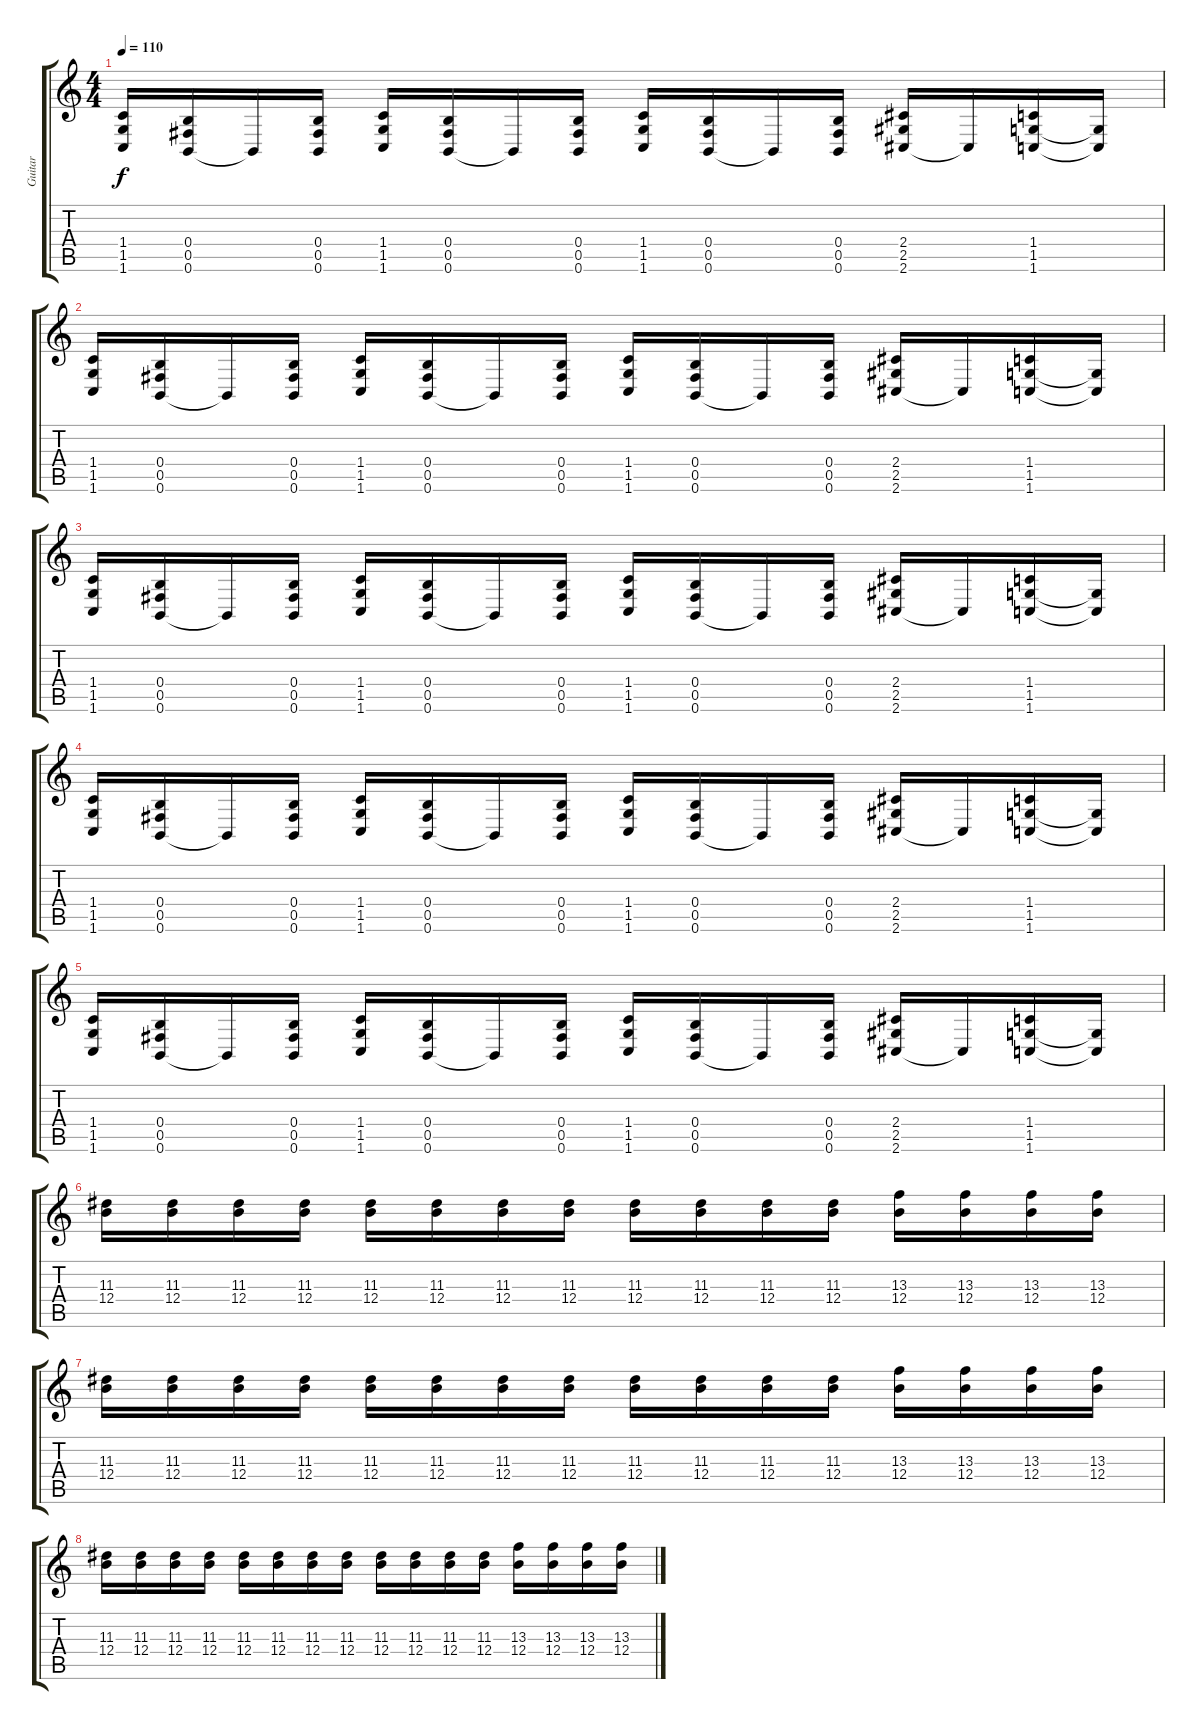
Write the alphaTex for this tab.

\track ("Guitar" "Guitar") {instrument distortionguitar}
\staff {score tabs}
\tuning (Db4 Ab3 E3 B2 Gb2 B1) {hide}
\ts (4 4)
\tempo 110
\clef g2
\ks c
(1.4 1.5 1.6).16{dy f} (0.4 0.5 0.6).16 0.6{t}.16 (0.4 0.5 0.6).16 (1.4 1.5 1.6).16 (0.4 0.5 0.6).16 0.6{t}.16 (0.4 0.5 0.6).16 (1.4 1.5 1.6).16 (0.4 0.5 0.6).16 0.6{t}.16 (0.4 0.5 0.6).16 (2.4 2.5 2.6).16 2.6{t}.16 (1.4 1.5 1.6).16 (1.5{t} 1.6{t}).16 |
(1.4 1.5 1.6).16 (0.4 0.5 0.6).16 0.6{t}.16 (0.4 0.5 0.6).16 (1.4 1.5 1.6).16 (0.4 0.5 0.6).16 0.6{t}.16 (0.4 0.5 0.6).16 (1.4 1.5 1.6).16 (0.4 0.5 0.6).16 0.6{t}.16 (0.4 0.5 0.6).16 (2.4 2.5 2.6).16 2.6{t}.16 (1.4 1.5 1.6).16 (1.5{t} 1.6{t}).16 |
(1.4 1.5 1.6).16 (0.4 0.5 0.6).16 0.6{t}.16 (0.4 0.5 0.6).16 (1.4 1.5 1.6).16 (0.4 0.5 0.6).16 0.6{t}.16 (0.4 0.5 0.6).16 (1.4 1.5 1.6).16 (0.4 0.5 0.6).16 0.6{t}.16 (0.4 0.5 0.6).16 (2.4 2.5 2.6).16 2.6{t}.16 (1.4 1.5 1.6).16 (1.5{t} 1.6{t}).16 |
(1.4 1.5 1.6).16 (0.4 0.5 0.6).16 0.6{t}.16 (0.4 0.5 0.6).16 (1.4 1.5 1.6).16 (0.4 0.5 0.6).16 0.6{t}.16 (0.4 0.5 0.6).16 (1.4 1.5 1.6).16 (0.4 0.5 0.6).16 0.6{t}.16 (0.4 0.5 0.6).16 (2.4 2.5 2.6).16 2.6{t}.16 (1.4 1.5 1.6).16 (1.5{t} 1.6{t}).16 |
(1.4 1.5 1.6).16 (0.4 0.5 0.6).16 0.6{t}.16 (0.4 0.5 0.6).16 (1.4 1.5 1.6).16 (0.4 0.5 0.6).16 0.6{t}.16 (0.4 0.5 0.6).16 (1.4 1.5 1.6).16 (0.4 0.5 0.6).16 0.6{t}.16 (0.4 0.5 0.6).16 (2.4 2.5 2.6).16 2.6{t}.16 (1.4 1.5 1.6).16 (1.5{t} 1.6{t}).16 |
(11.3 12.4).16{volume 12} (11.3 12.4).16 (11.3 12.4).16 (11.3 12.4).16 (11.3 12.4).16 (11.3 12.4).16 (11.3 12.4).16 (11.3 12.4).16 (11.3 12.4).16 (11.3 12.4).16 (11.3 12.4).16 (11.3 12.4).16 (13.3 12.4).16 (13.3 12.4).16 (13.3 12.4).16 (13.3 12.4).16 |
(11.3 12.4).16{volume 12} (11.3 12.4).16 (11.3 12.4).16 (11.3 12.4).16 (11.3 12.4).16 (11.3 12.4).16 (11.3 12.4).16 (11.3 12.4).16 (11.3 12.4).16 (11.3 12.4).16 (11.3 12.4).16 (11.3 12.4).16 (13.3 12.4).16 (13.3 12.4).16 (13.3 12.4).16 (13.3 12.4).16 |
(11.3 12.4).16{volume 12} (11.3 12.4).16 (11.3 12.4).16 (11.3 12.4).16 (11.3 12.4).16 (11.3 12.4).16 (11.3 12.4).16 (11.3 12.4).16 (11.3 12.4).16 (11.3 12.4).16 (11.3 12.4).16 (11.3 12.4).16 (13.3 12.4).16 (13.3 12.4).16 (13.3 12.4).16 (13.3 12.4).16
